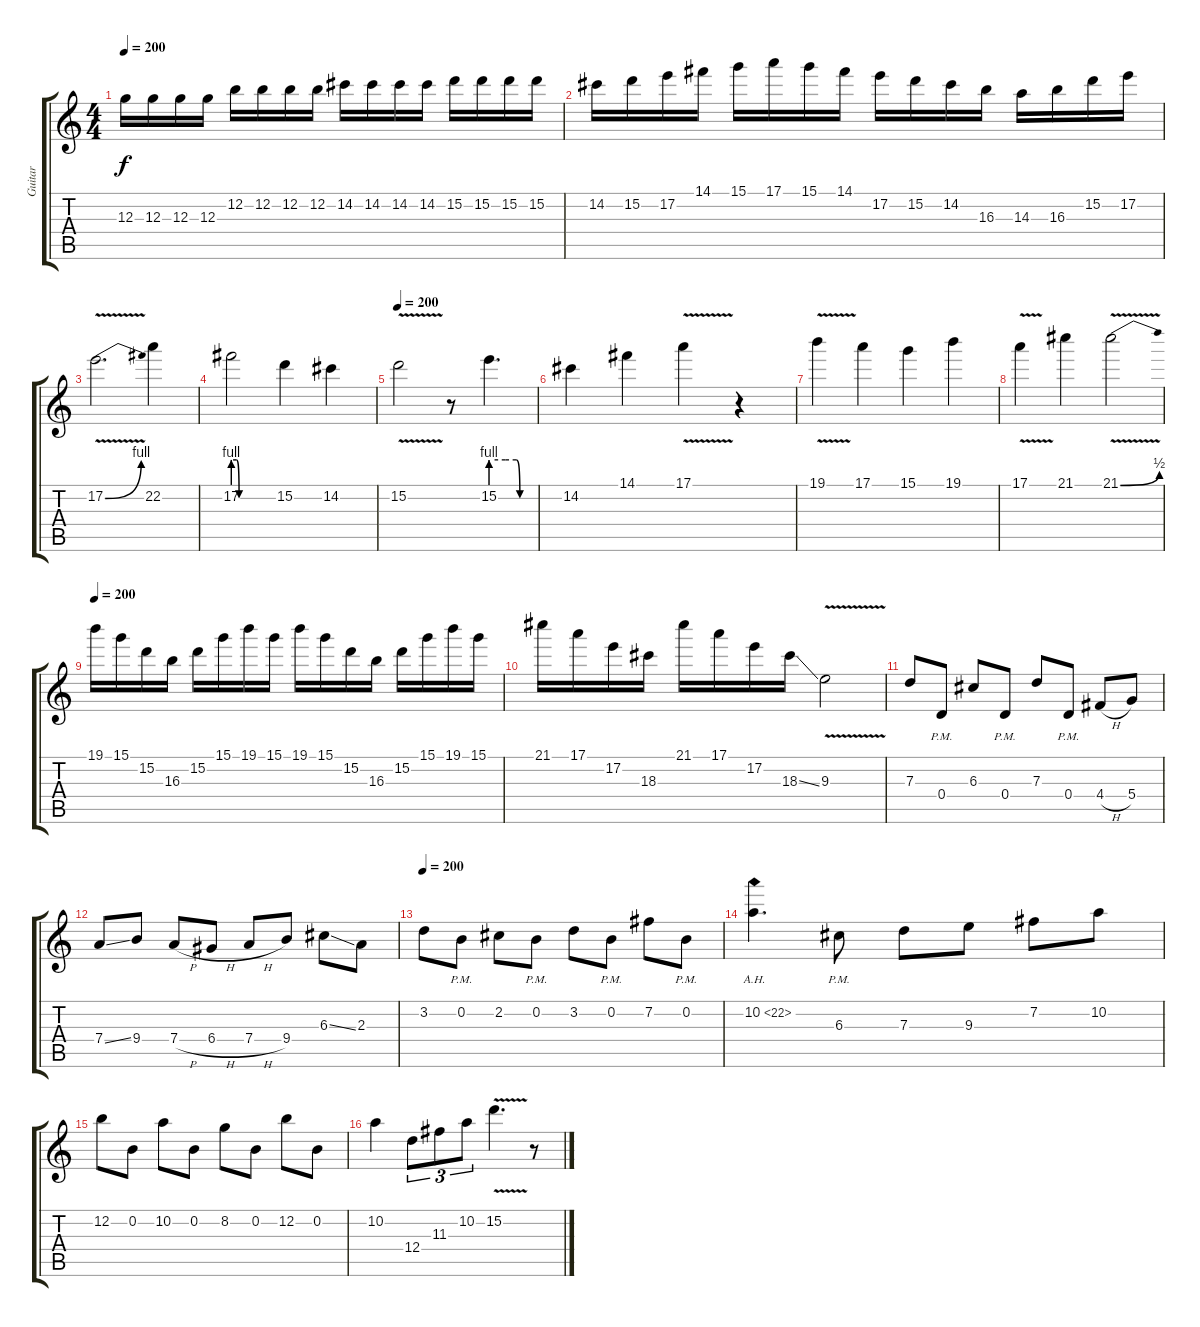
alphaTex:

\track ("Guitar" "Guitar") {instrument distortionguitar}
\staff {score tabs}
\tuning (E4 B3 G3 D3 A2 E2) {hide}
\ts (4 4)
\tempo 200
\clef g2
\ks c
12.3.16{dy f} 12.3.16 12.3.16 12.3.16 12.2.16 12.2.16 12.2.16 12.2.16 14.2.16 14.2.16 14.2.16 14.2.16 15.2.16 15.2.16 15.2.16 15.2.16 |
14.2.16 15.2.16 17.2.16 14.1.16 15.1.16 17.1.16 15.1.16 14.1.16 17.2.16 15.2.16 14.2.16 16.3.16 14.3.16 16.3.16 15.2.16 17.2.16 |
17.2{be (bend 0 0 60 4) v}.2{d} 22.2.4 |
17.2{be (custom 0 4 5 4 9 0 60 0)}.2 15.2.4 14.2.4 |
\tempo 200
15.2{v}.2 r.8 15.2{be (custom 0 4 20 4 35 4 40 0 60 0)}.4{d} |
14.2.4 14.1.4 17.1{v}.4 r.4 |
19.1{v}.4 17.1.4 15.1.4 19.1.4 |
17.1{v}.4 21.1.4 21.1{be (bend 0 0 60 2) v}.2 |
\tempo 200
19.1.16 15.1.16 15.2.16 16.3.16 15.2.16 15.1.16 19.1.16 15.1.16 19.1.16 15.1.16 15.2.16 16.3.16 15.2.16 15.1.16 19.1.16 15.1.16 |
21.1.16 17.1.16 17.2.16 18.3.16 21.1.16 17.1.16 17.2.16 18.3{ss}.16 9.3{v}.2 |
7.3.8 0.4{pm}.8 6.3.8 0.4{pm}.8 7.3.8 0.4{pm}.8 4.4{h}.8 5.4.8 |
7.4{ss}.8 9.4.8 7.4{h}.8 6.4{h}.8 7.4{h}.8 9.4.8 6.3{ss}.8 2.3.8 |
\tempo 200
3.2.8 0.2{pm}.8 2.2.8 0.2{pm}.8 3.2.8 0.2{pm}.8 7.2.8 0.2{pm}.8 |
10.2{ah 12}.4{d} 6.3{pm}.8 7.3.8 9.3.8 7.2.8 10.2.8 |
12.2.8 0.2.8 10.2.8 0.2.8 8.2.8 0.2.8 12.2.8 0.2.8 |
10.2.4 12.4.8{tu (3 2)} 11.3.8{tu (3 2)} 10.2.8{tu (3 2)} 15.2{v}.4{d} r.8
